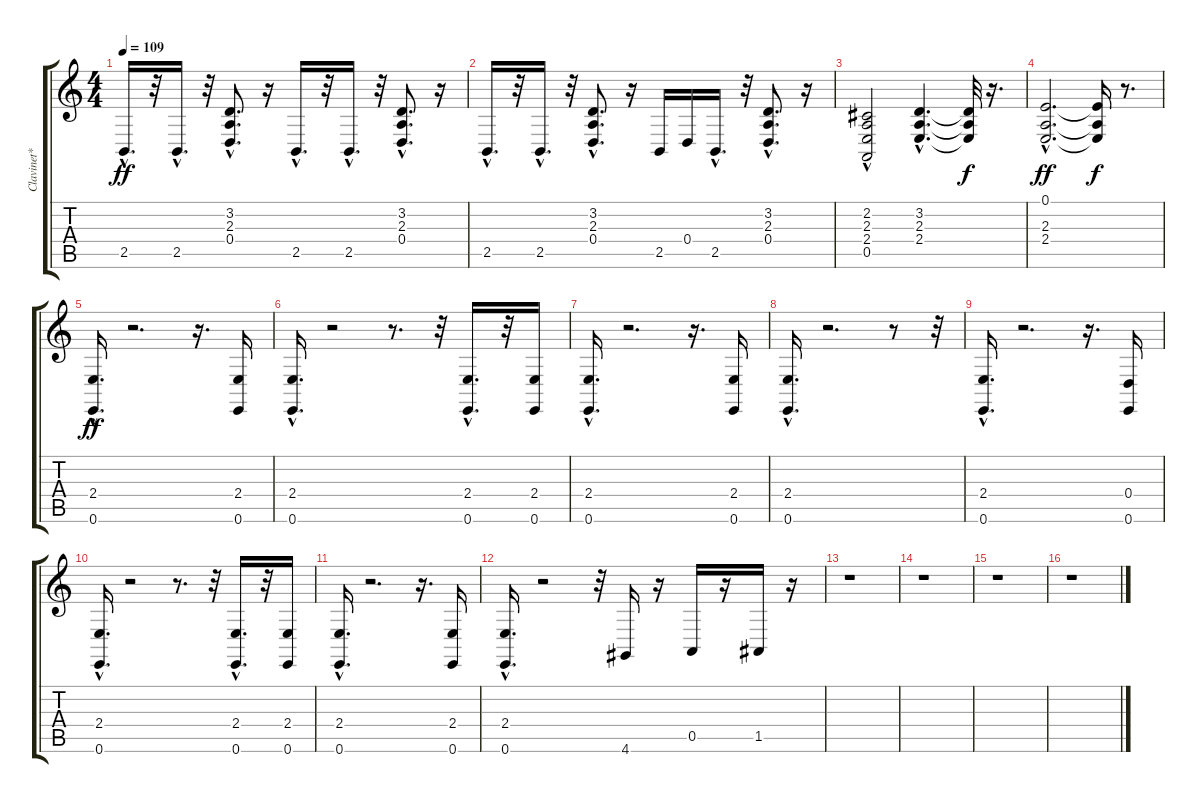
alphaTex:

\track ("Clavinet*" "Clavinet*") {instrument clavinet}
\staff {score tabs}
\tuning (E4 B3 G3 D3 A2 E2) {hide}
\ts (4 4)
\tempo 109
\clef g2
\ks c
2.5{hac}.16{d dy ff} r.32 2.5{hac}.16{d} r.32 (3.2{hac} 2.3{hac} 0.4{hac}).8{d} r.16 2.5{hac}.16{d} r.32 2.5{hac}.16{d} r.32 (3.2{hac} 2.3{hac} 0.4{hac}).8{d} r.16 |
2.5{hac}.16{d} r.32 2.5{hac}.16{d} r.32 (3.2{hac} 2.3{hac} 0.4{hac}).8{d} r.16 2.5.16 0.4.16 2.5{hac}.16{d} r.32 (3.2{hac} 2.3{hac} 0.4{hac}).8{d} r.16 |
(2.2{hac} 2.3{hac} 2.4{hac} 0.5).2 (3.2{hac} 2.3{hac} 2.4{hac}).4{d} (3.2{t} 2.3{t} 2.4{t}).32{dy f} r.16{d} |
(0.1{hac} 2.3{hac} 2.4{hac}).2{d dy ff} (0.1{t} 2.3{t} 2.4{t}).16{dy f} r.8{d} |
(2.4{hac} 0.6{hac}).16{d dy ff} r.2{d} r.16{d} (2.4 0.6).16 |
(2.4{hac} 0.6{hac}).16{d} r.2 r.8{d} r.32 (2.4{hac} 0.6{hac}).16{d} r.32 (2.4 0.6).16 |
(2.4{hac} 0.6{hac}).16{d} r.2{d} r.16{d} (2.4 0.6).16 |
(2.4{hac} 0.6{hac}).16{d} r.2{d} r.8 r.32 |
(2.4{hac} 0.6{hac}).16{d} r.2{d} r.16{d} (0.4 0.6).16 |
(2.4{hac} 0.6{hac}).16{d} r.2 r.8{d} r.32 (2.4{hac} 0.6{hac}).16{d} r.32 (2.4 0.6).16 |
(2.4{hac} 0.6{hac}).16{d} r.2{d} r.16{d} (2.4 0.6).16 |
(2.4{hac} 0.6{hac}).16{d} r.2 r.32 4.6.16 r.16 0.5.16 r.16 1.5.16 r.16 |
r.1 |
r.1 |
r.1 |
r.1
